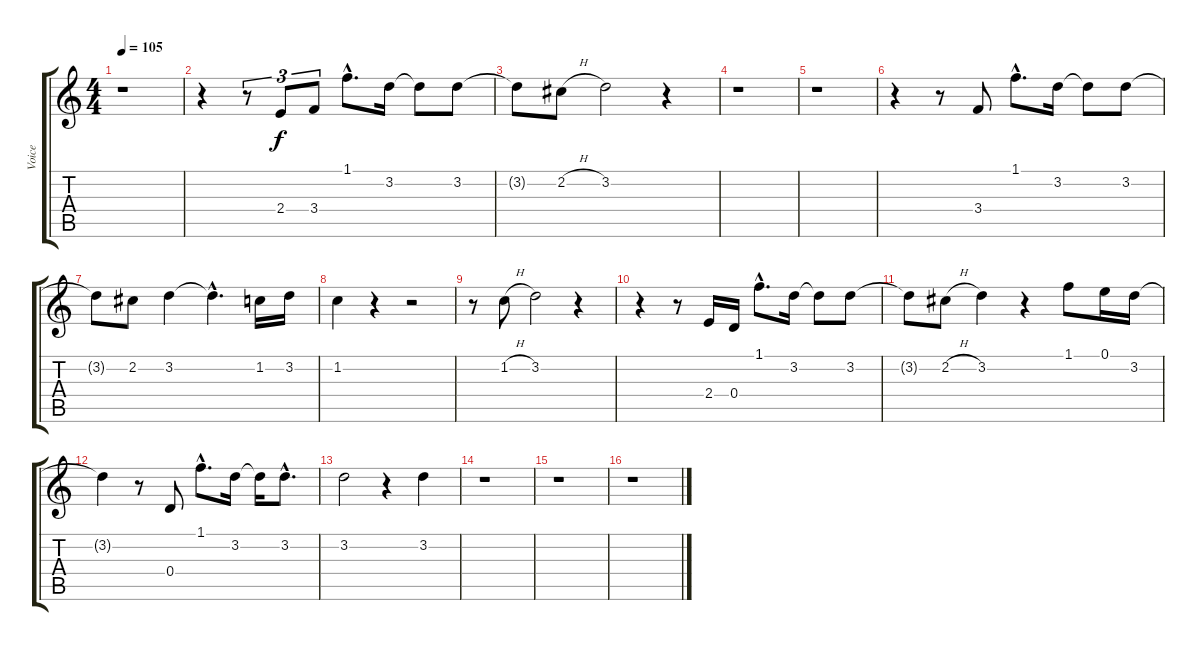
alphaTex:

\track ("Voice" "Voice") {instrument viola}
\staff {score tabs}
\tuning (E5 B4 G4 D4 A3 E3) {hide}
\ts (4 4)
\tempo 105
\clef g2
\ks c
r.1{dy f} |
r.4 r.8{tu (3 2)} 2.4.8{tu (3 2)} 3.4.8{tu (3 2)} 1.1{hac}.8{d} 3.2.16 3.2{t}.8 3.2.8 |
3.2{t}.8 2.2{h}.8 3.2.2 r.4 |
r.1 |
r.1 |
r.4 r.8 3.4.8 1.1{hac}.8{d} 3.2.16 3.2{t}.8 3.2.8 |
3.2{t}.8 2.2.8 3.2.4 3.2{hac t}.4{d} 1.2.16 3.2.16 |
1.2.4 r.4 r.2 |
r.8 1.2{h}.8 3.2.2 r.4 |
r.4 r.8 2.4.16 0.4.16 1.1{hac}.8{d} 3.2.16 3.2{t}.8 3.2.8 |
3.2{t}.8 2.2{h}.8 3.2.4 r.4 1.1.8 0.1.16 3.2.16 |
3.2{t}.4 r.8 0.4.8 1.1{hac}.8{d} 3.2.16 3.2{t}.16 3.2{hac}.8{d} |
3.2.2 r.4 3.2.4 |
r.1 |
r.1 |
r.1
